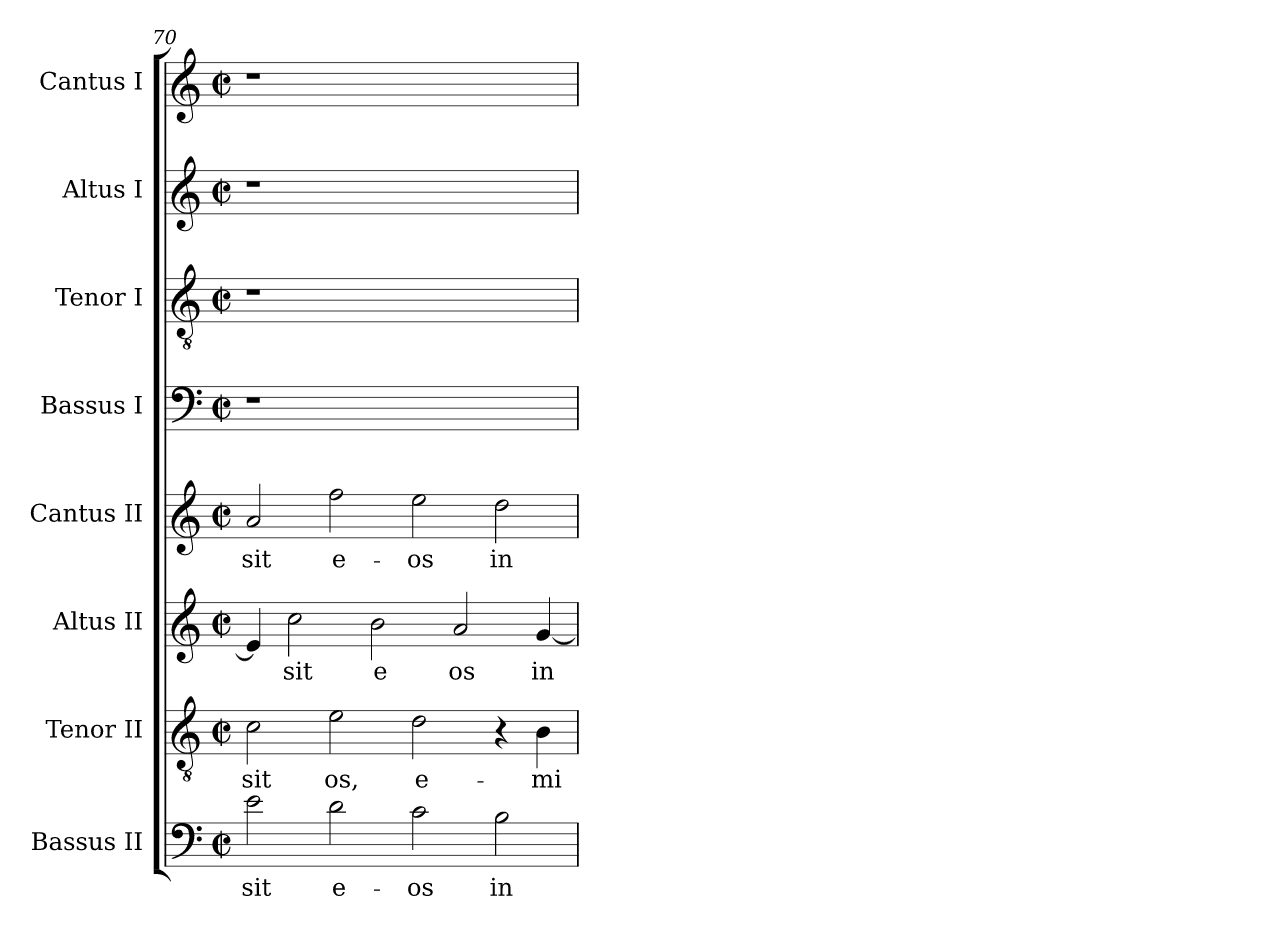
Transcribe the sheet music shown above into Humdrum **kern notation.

**kern	**text	**kern	**text	**kern	**text	**kern	**text	**kern	**kern	**kern	**kern
*part8	*part8	*part7	*part7	*part6	*part6	*part5	*part5	*part4	*part3	*part2	*part1
*staff8	*staff8	*staff7	*staff7	*staff6	*staff6	*staff5	*staff5	*staff4	*staff3	*staff2	*staff1
*I"Bassus II	*	*I"Tenor II	*	*I"Altus II	*	*I"Cantus II	*	*I"Bassus I	*I"Tenor I	*I"Altus I	*I"Cantus I
!!LO:LB:g=z
*clefF4	*	*clefGv2	*	*clefG2	*	*clefG2	*	*clefF4	*clefGv2	*clefG2	*clefG2
*M2/2	*	*M2/2	*	*M2/2	*	*M2/2	*	*M2/2	*M2/2	*M2/2	*M2/2
*met(c|)	*	*met(c|)	*	*met(c|)	*	*met(c|)	*	*met(c|)	*met(c|)	*met(c|)	*met(c|)
=70	=70	=70	=70	=70	=70	=70	=70	=70	=70	=70	=70
!	!LO:LY:b:cj	!	!LO:LY:b:cj	!	!	!	!LO:LY:b:cj	!	!	!	!
2e\	sit	2c\	sit	4e/]	.	2a/	sit	1r	1r	1r	1r
!	!	!	!	!	!LO:LY:b:cj	!	!	!	!	!	!
.	.	.	.	2cc\	sit	.	.	.	.	.	.
!	!LO:LY:b:cj	!	!LO:LY:b:cj	!	!	!	!LO:LY:b:cj	!	!	!	!
2d\	e-	2e\	-os,	.	.	2ff\	e-	.	.	.	.
!	!	!	!	!	!LO:LY:b:cj	!	!	!	!	!	!
.	.	.	.	2b\	e	.	.	.	.	.	.
!	!LO:LY:b:cj	!	!LO:LY:b:cj	!	!	!	!LO:LY:b:cj	!	!	!	!
2c\	-os	2d\	e-	.	.	2ee\	-os	1ryy	1ryy	1ryy	1ryy
!	!	!	!	!	!LO:LY:b:cj	!	!	!	!	!	!
.	.	.	.	2a/	os	.	.	.	.	.	.
!	!LO:LY:b:cj	!	!	!	!	!	!LO:LY:b:cj	!	!	!	!
2B\	in	4r	.	.	.	2dd\	in	.	.	.	.
!	!	!	!LO:LY:b:cj	!	!LO:LY:b:cj	!	!	!	!	!	!
.	.	4B\	mi-	[<4g/	in	.	.	.	.	.	.
=	=	=	=	=	=	=	=	=	=	=	=
*-	*-	*-	*-	*-	*-	*-	*-	*-	*-	*-	*-
